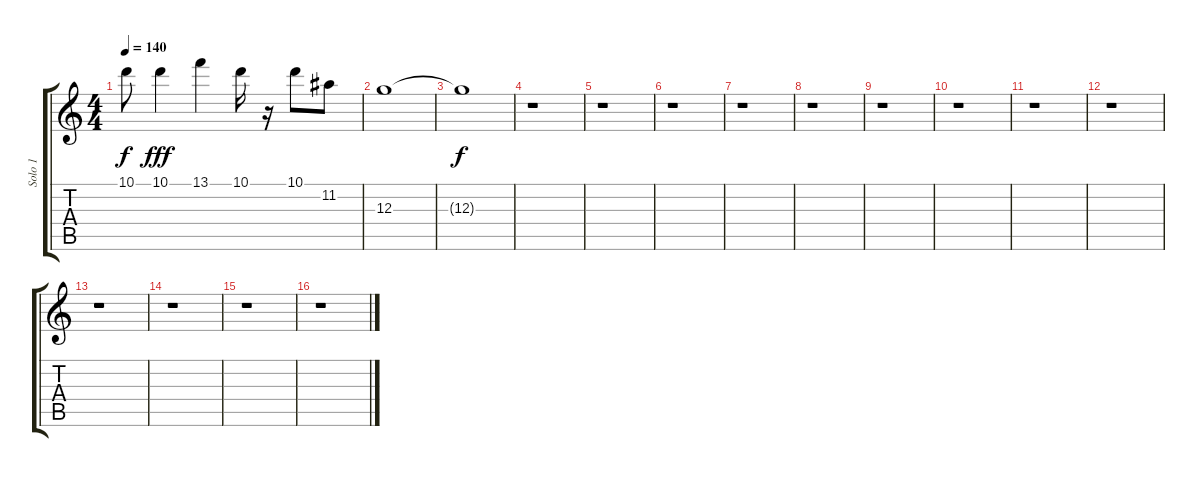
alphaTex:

\track ("Solo 1" "Solo 1") {instrument distortionguitar}
\staff {score tabs}
\tuning (E4 B3 G3 D3 A2 E2) {hide}
\ts (4 4)
\tempo 140
\clef g2
\ks c
10.1{t}.8{dy f} 10.1.4{dy fff} 13.1.4 10.1.16 r.16 10.1.8 11.2.8 |
12.3.1 |
12.3{t}.1{dy f} |
r.1 |
r.1 |
r.1 |
r.1 |
r.1 |
r.1 |
r.1 |
r.1 |
r.1 |
r.1 |
r.1 |
r.1 |
r.1
